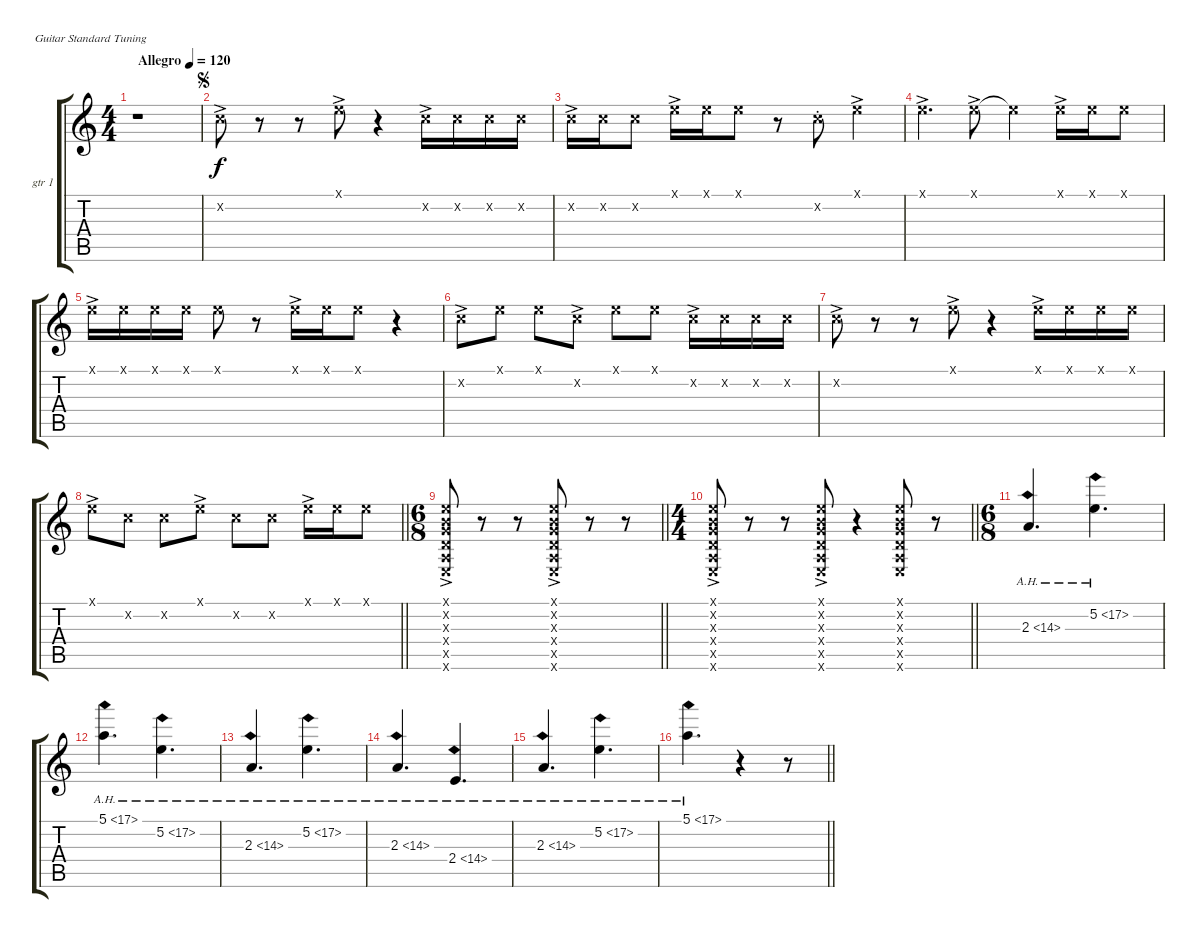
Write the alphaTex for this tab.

\bracketExtendMode groupsimilarinstruments
\firstSystemTrackNameOrientation horizontal
\otherSystemsTrackNameOrientation horizontal
\track ("gtr 1" "gtr 1") {instrument acousticguitarnylon}
\staff {score tabs}
\tuning (E4 B3 G3 D3 A2 E2)
\ts (4 4)
\tempo (120 "Allegro")
\clef g2
\ks c
r.1{dy f instrument acousticguitarnylon} |
\jump segno
1.2{ac x}.8 r.8 r.8 0.1{ac x}.8 r.4 1.2{ac x}.16 1.2{x}.16 1.2{x}.16 1.2{x}.16 |
1.2{ac x}.16 1.2{x}.16 1.2{x}.8 0.1{ac x}.16 0.1{x}.16 0.1{x}.8 r.8 1.2{st x}.8 0.1{ac x}.4 |
0.1{ac x}.4{d} 0.1{ac x}.8 0.1{x t}.4 0.1{ac x}.16 0.1{x}.16 0.1{x}.8 |
0.1{ac x}.16 0.1{x}.16 0.1{x}.16 0.1{x}.16 0.1{x}.8 r.8 0.1{ac x}.16 0.1{x}.16 0.1{x}.8 r.4 |
1.2{ac x}.8 0.1{x}.8 0.1{x}.8 1.2{ac x}.8 0.1{x}.8 0.1{x}.8 1.2{ac x}.16 1.2{x}.16 1.2{x}.16 1.2{x}.16 |
1.2{ac x}.8 r.8 r.8 0.1{ac x}.8 r.4 0.1{ac x}.16 0.1{x}.16 0.1{x}.16 0.1{x}.16 |
\barLineRight lightlight
0.1{ac x}.8 1.2{x}.8 1.2{x}.8 0.1{ac x}.8 1.2{x}.8 1.2{x}.8 0.1{ac x}.16 0.1{x}.16 0.1{x}.8 |
\ts (6 8)
\barLineRight lightlight
(0.1{ac x} 0.2{ac x} 0.3{ac x} 0.4{ac x} 0.5{ac x} 0.6{ac x}).8 r.8 r.8 (0.1{ac x} 0.2{ac x} 0.3{ac x} 0.4{ac x} 0.5{ac x} 0.6{ac x}).8 r.8 r.8 |
\ts (4 4)
\barLineRight lightlight
(0.1{ac x} 0.2{ac x} 0.3{ac x} 0.4{ac x} 0.5{ac x} 0.6{ac x}).8 r.8 r.8 (0.1{ac x} 0.2{ac x} 0.3{ac x} 0.4{ac x} 0.5{ac x} 0.6{ac x}).8 r.4 (0.1{x} 0.2{x} 0.3{x} 0.4{x} 0.5{x} 0.6{x}).8 r.8 |
\ts (6 8)
2.3{ah 12}.4{d} 5.2{ah 12}.4{d} |
5.1{ah 12}.4{d} 5.2{ah 12}.4{d} |
2.3{ah 12}.4{d} 5.2{ah 12}.4{d} |
2.3{ah 12}.4{d} 2.4{ah 12}.4{d} |
2.3{ah 12}.4{d} 5.2{ah 12}.4{d} |
\barLineRight lightlight
5.1{ah 12}.4{d} r.4 r.8
